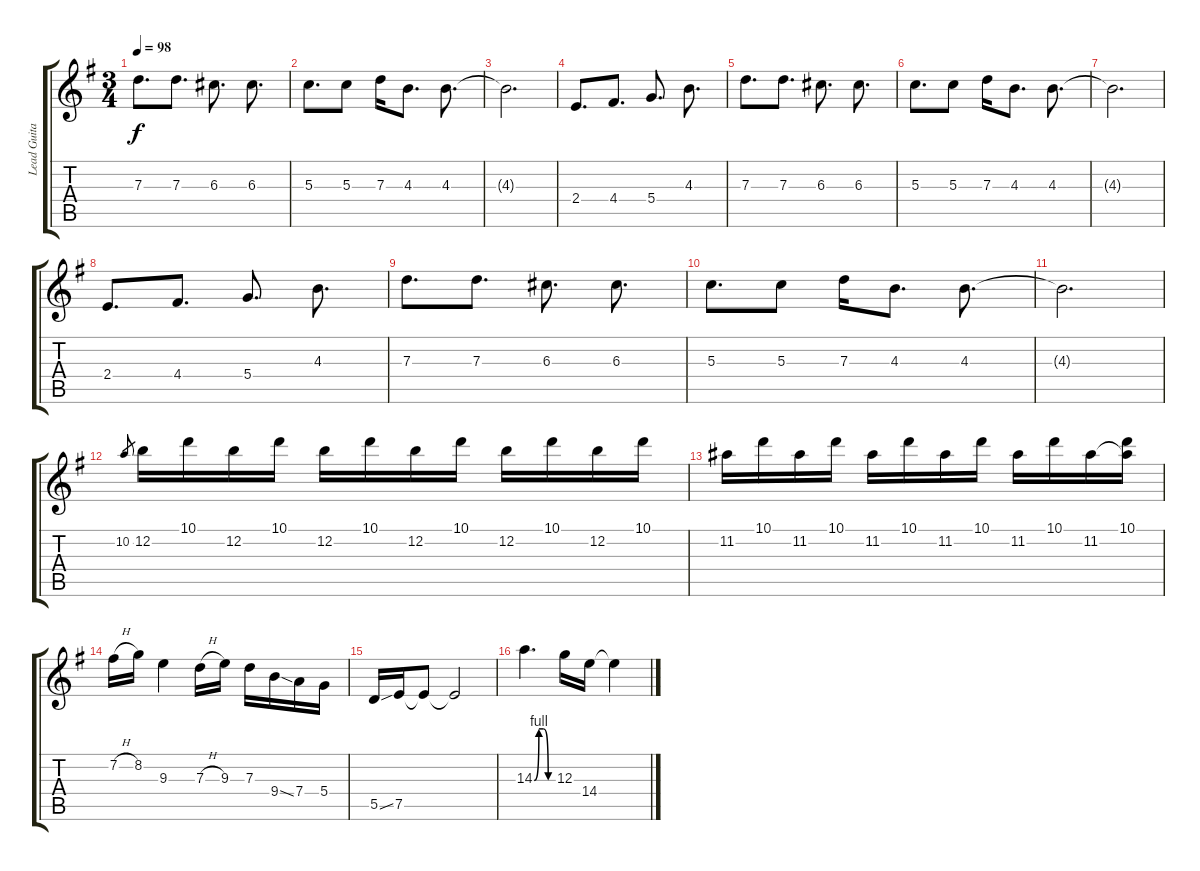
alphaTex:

\track ("Lead Guitar" "Lead Guita") {instrument overdrivenguitar}
\staff {score tabs}
\tuning (E4 B3 G3 D3 A2 E2) {hide}
\ts (3 4)
\tempo 98
\clef g2
\ks eminor
7.3.8{d dy f} 7.3.8{d} 6.3.8{d} 6.3.8{d} |
5.3.8{d} 5.3.8 7.3.16 4.3.8{d} 4.3.8{d} |
4.3{t}.2{d} |
2.4.8{d volume 16 balance 4} 4.4.8{d} 5.4.8{d} 4.3.8{d} |
7.3.8{d} 7.3.8{d} 6.3.8{d} 6.3.8{d} |
5.3.8{d} 5.3.8 7.3.16 4.3.8{d} 4.3.8{d} |
4.3{t}.2{d} |
2.4.8{d volume 16 balance 4} 4.4.8{d} 5.4.8{d} 4.3.8{d} |
7.3.8{d} 7.3.8{d} 6.3.8{d} 6.3.8{d} |
5.3.8{d} 5.3.8 7.3.16 4.3.8{d} 4.3.8{d} |
4.3{t}.2{d} |
10.2.8{gr} 12.2.16{volume 16 balance 8} 10.1.16 12.2.16 10.1.16 12.2.16 10.1.16 12.2.16 10.1.16 12.2.16 10.1.16 12.2.16 10.1.16 |
11.2.16 10.1.16 11.2.16 10.1.16 11.2.16 10.1.16 11.2.16 10.1.16 11.2.16 10.1.16 11.2.16 (10.1 11.2{t}).16 |
7.2{h}.16 8.2.16 9.3.4 7.3{h}.16 9.3.16 7.3.16 9.4{ss}.16 7.4.16 5.4.16 |
5.5{ss}.16 7.5.16 7.5{t}.8 7.5{t}.2 |
14.3{be (custom 0 0 15 4 30 4 45 0 60 0)}.4{d} 12.3.16 14.4.16 14.4{t}.4
